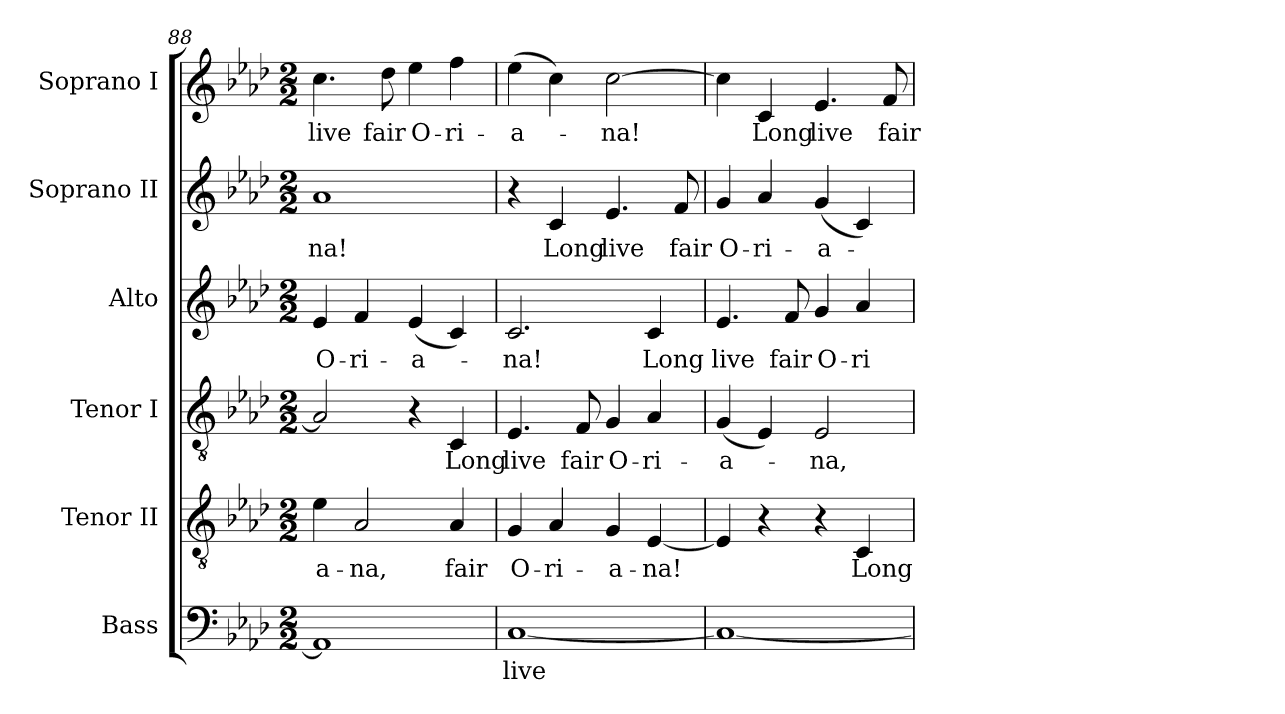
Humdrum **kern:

**kern	**text	**kern	**text	**kern	**text	**kern	**text	**kern	**text	**kern	**text
*part6	*part6	*part5	*part5	*part4	*part4	*part3	*part3	*part2	*part2	*part1	*part1
*staff6	*staff6	*staff5	*staff5	*staff4	*staff4	*staff3	*staff3	*staff2	*staff2	*staff1	*staff1
*I"Bass	*	*I"Tenor II	*	*I"Tenor I	*	*I"Alto	*	*I"Soprano II	*	*I"Soprano I	*
*I'B.	*	*I'T. II	*	*I'T. I	*	*I'A.	*	*I'S. II	*	*I'S. I	*
*clefF4	*	*clefGv2	*	*clefGv2	*	*clefG2	*	*clefG2	*	*clefG2	*
*	*	*ITrd7c12	*	*ITrd7c12	*	*	*	*	*	*	*
*k[b-e-a-d-]	*	*k[b-e-a-d-]	*	*k[b-e-a-d-]	*	*k[b-e-a-d-]	*	*k[b-e-a-d-]	*	*k[b-e-a-d-]	*
*A-:	*	*A-:	*	*A-:	*	*A-:	*	*A-:	*	*A-:	*
*M2/2	*	*M2/2	*	*M2/2	*	*M2/2	*	*M2/2	*	*M2/2	*
=88	=88	=88	=88	=88	=88	=88	=88	=88	=88	=88	=88
!	!	!	!LO:LY:b:color=#000000	!	!	!	!	!	!	!	!
!	!	!	!	!	!	!	!LO:LY:b:color=#000000	!	!	!	!
!	!	!	!	!	!	!	!	!	!LO:LY:b:color=#000000	!	!
!	!	!	!	!	!	!	!	!	!	!	!LO:LY:b:color=#000000
1AA-i]	.	4E-i\	-a-	2AA-i/]	.	4e-i/	O-	1a-i	-na!	4.cci\	live
!	!	!	!LO:LY:b:color=#000000	!	!	!	!	!	!	!	!
!	!	!	!	!	!	!	!LO:LY:b:color=#000000	!	!	!	!
.	.	2AA-i/	-na,	.	.	4fi/	-ri-	.	.	.	.
!	!	!	!	!	!	!	!	!	!	!	!LO:LY:b:color=#000000
.	.	.	.	.	.	.	.	.	.	8dd-i\	fair
!	!	!	!	!	!	!	!LO:LY:b:color=#000000	!	!	!	!
!	!	!	!	!	!	!	!	!	!	!	!LO:LY:b:color=#000000
.	.	.	.	4r	.	(4e-i/	-a-	.	.	4ee-i\	O-
!	!	!	!LO:LY:b:color=#000000	!	!	!	!	!	!	!	!
!	!	!	!	!	!LO:LY:b:color=#000000	!	!	!	!	!	!
!	!	!	!	!	!	!	!	!	!	!	!LO:LY:b:color=#000000
.	.	4AA-i/	fair	4CCi/	Long	4ci/)	.	.	.	4ffi\	-ri-
=89	=89	=89	=89	=89	=89	=89	=89	=89	=89	=89	=89
!	!LO:LY:b:color=#000000	!	!	!	!	!	!	!	!	!	!
!	!	!	!LO:LY:b:color=#000000	!	!	!	!	!	!	!	!
!	!	!	!	!	!LO:LY:b:color=#000000	!	!	!	!	!	!
!	!	!	!	!	!	!	!LO:LY:b:color=#000000	!	!	!	!
!	!	!	!	!	!	!	!	!	!	!	!LO:LY:b:color=#000000
[<1Ci	live	4GGi/	O-	4.EE-i/	live	2.ci/	-na!	4r	.	(4ee-i\	-a-
!	!	!	!LO:LY:b:color=#000000	!	!	!	!	!	!	!	!
!	!	!	!	!	!	!	!	!	!LO:LY:b:color=#000000	!	!
.	.	4AA-i/	-ri-	.	.	.	.	4ci/	Long	4cci\)	.
!	!	!	!	!	!LO:LY:b:color=#000000	!	!	!	!	!	!
.	.	.	.	8FFi/	fair	.	.	.	.	.	.
!	!	!	!LO:LY:b:color=#000000	!	!	!	!	!	!	!	!
!	!	!	!	!	!LO:LY:b:color=#000000	!	!	!	!	!	!
!	!	!	!	!	!	!	!	!	!LO:LY:b:color=#000000	!	!
!	!	!	!	!	!	!	!	!	!	!	!LO:LY:b:color=#000000
.	.	4GGi/	-a-	4GGi/	O-	.	.	4.e-i/	live	[>2cci\	-na!
!	!	!	!LO:LY:b:color=#000000	!	!	!	!	!	!	!	!
!	!	!	!	!	!LO:LY:b:color=#000000	!	!	!	!	!	!
!	!	!	!	!	!	!	!LO:LY:b:color=#000000	!	!	!	!
.	.	[<4EE-i/	-na!	4AA-i/	-ri-	4ci/	Long	.	.	.	.
!	!	!	!	!	!	!	!	!	!LO:LY:b:color=#000000	!	!
.	.	.	.	.	.	.	.	8fi/	fair	.	.
=90	=90	=90	=90	=90	=90	=90	=90	=90	=90	=90	=90
!	!	!	!	!	!LO:LY:b:color=#000000	!	!	!	!	!	!
!	!	!	!	!	!	!	!LO:LY:b:color=#000000	!	!	!	!
!	!	!	!	!	!	!	!	!	!LO:LY:b:color=#000000	!	!
1Ci_<	.	4EE-i/]	.	(4GGi/	-a-	4.e-i/	live	4gi/	O-	4cci\]	.
!	!	!	!	!	!	!	!	!	!LO:LY:b:color=#000000	!	!
!	!	!	!	!	!	!	!	!	!	!	!LO:LY:b:color=#000000
.	.	4r	.	4EE-i/)	.	.	.	4a-i/	-ri-	4ci/	Long
!	!	!	!	!	!	!	!LO:LY:b:color=#000000	!	!	!	!
.	.	.	.	.	.	8fi/	fair	.	.	.	.
!	!	!	!	!	!LO:LY:b:color=#000000	!	!	!	!	!	!
!	!	!	!	!	!	!	!LO:LY:b:color=#000000	!	!	!	!
!	!	!	!	!	!	!	!	!	!LO:LY:b:color=#000000	!	!
!	!	!	!	!	!	!	!	!	!	!	!LO:LY:b:color=#000000
.	.	4r	.	2EE-i/	-na,	4gi/	O-	(4gi/	-a-	4.e-i/	live
!	!	!	!LO:LY:b:color=#000000	!	!	!	!	!	!	!	!
!	!	!	!	!	!	!	!LO:LY:b:color=#000000	!	!	!	!
.	.	4CCi/	Long	.	.	4a-i/	-ri-	4ci/)	.	.	.
!	!	!	!	!	!	!	!	!	!	!	!LO:LY:b:color=#000000
.	.	.	.	.	.	.	.	.	.	8fi/	fair
=	=	=	=	=	=	=	=	=	=	=	=
*-	*-	*-	*-	*-	*-	*-	*-	*-	*-	*-	*-
